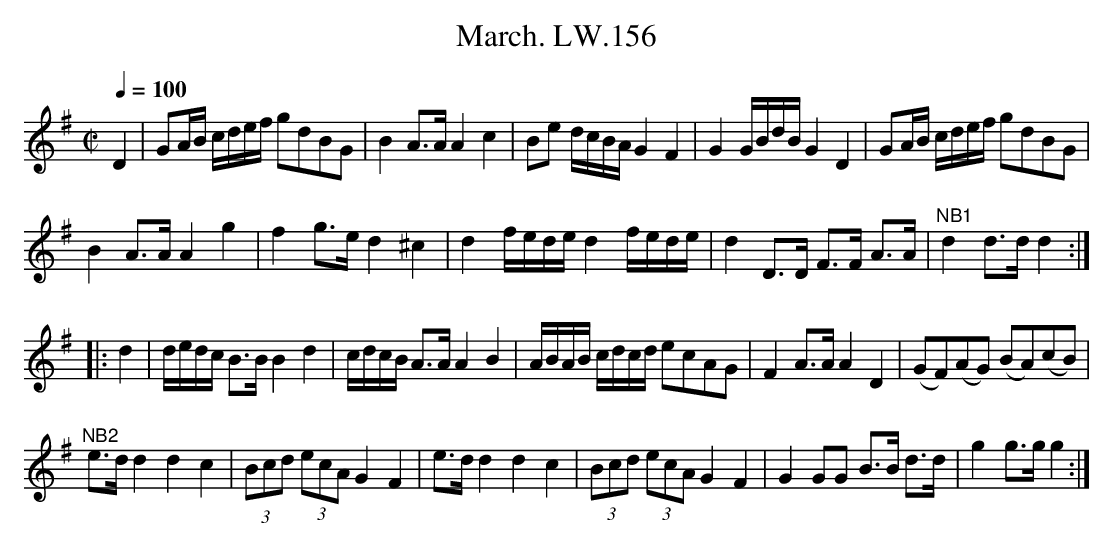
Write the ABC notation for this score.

X:1
T:March. LW.156
L:1/8
M:C|
Q:1/4=100
K:G
D2|GA/B/ c/d/e/f/ gdBG|B2 A>A A2c2|Be d/c/B/A/ G2F2|G2 G/B/d/B/ G2D2|GA/B/ c/d/e/f/ gdBG|
B2 A>A A2g2|f2g>e d2^c2|d2 f/e/d/e/ d2 f/e/d/e/|d2 D>D F>F A>A |"^NB1"d2d>dd2:|
|: d2| d/e/d/c/ B>B B2d2|c/d/c/B/ A>A A2B2|A/B/A/B/ c/d/c/d/ ecAG|F2 A>A A2D2|(GF)(AG) (BA)(cB)|
"^NB2"e>d d2d2c2|(3Bcd (3ecA G2F2|e>d d2d2c2|(3Bcd (3ecA G2F2|G2GG B>B d>d|g2 g>g g2 :|
